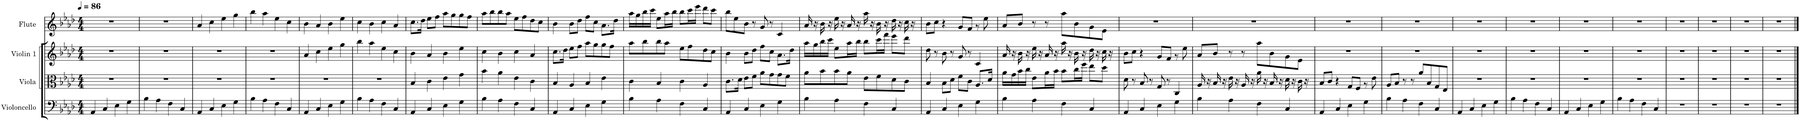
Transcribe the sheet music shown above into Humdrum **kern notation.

**kern	**kern	**kern	**kern
*part4	*part3	*part2	*part1
*staff4	*staff3	*staff2	*staff1
*I"Violoncello	*I"Viola	*I"Violin 1	*I"Flute
*I'Vc.	*I'Vla.	*I'Vln. 1	*I'Fl.
*clefF4	*clefC3	*clefG2	*clefG2
*k[b-e-a-d-]	*k[b-e-a-d-]	*k[b-e-a-d-]	*k[b-e-a-d-]
*M4/4	*M4/4	*M4/4	*M4/4
*MM86	*MM86	*MM86	*MM86
=1	=1	=1	=1
4AA-/	1r	1r	1r
4C/	.	.	.
4E-\	.	.	.
4G\	.	.	.
=2	=2	=2	=2
4B-\	1r	1r	1r
4A-\	.	.	.
4F\	.	.	.
4C/	.	.	.
=3	=3	=3	=3
4AA-/	1r	1r	4a-/
4C/	.	.	4cc\
4E-\	.	.	4ee-\
4G\	.	.	4gg\
=4	=4	=4	=4
4B-\	1r	1r	4bb-\
4A-\	.	.	4aa-\
4F\	.	.	4ee-\
4C/	.	.	4cc\
=5	=5	=5	=5
4AA-/	1r	4a-/	4b-\
4C/	.	4cc\	4a-/
4E-\	.	4ee-\	4b-\
4G\	.	4gg\	4ee-\
=6	=6	=6	=6
4B-\	1r	4bb-\	4cc\
4A-\	.	4aa-\	4b-\
4F\	.	4ee-\	4cc\
4C/	.	4cc\	4a-/
=7	=7	=7	=7
4AA-/	4B-/	4b-\	8.cc\L
.	.	.	16dd-\Jk
4C/	4c\	4a-/	8ee-\L
.	.	.	8ff\J
4E-\	4e-\	4b-\	8aa-\L
.	.	.	8gg\
4G\	4g\	4ee-\	8gg\
.	.	.	8ff\J
=8	=8	=8	=8
4B-\	4b-\	4cc\	8aa-\L
.	.	.	8bb-\
4A-\	4a-\	4b-\	8bb-\
.	.	.	8aa-\J
4F\	4e-\	4cc\	8ee-\L
.	.	.	8ff\
4C/	4c\	4a-/	8dd-\
.	.	.	8cc\J
=9	=9	=9	=9
4AA-/	4B-/	8.cc\L	4b-\
.	.	16dd-\Jk	.
4C/	4A-/	8ee-\L	8b-\L
.	.	8ff\J	8dd-\J
4E-\	4B-/	8aa-\L	8ff\L
.	.	8gg\	8cc\J
4G\	4e-\	8gg\	8.a-\L
.	.	8ff\J	.
.	.	.	16dd-\Jk
=10	=10	=10	=10
4B-\	4c\	8aa-\L	16aa-\LL
.	.	.	16gg\
.	.	8bb-\	16bb-\
.	.	.	16ccc\JJ
4A-\	4B-/	8bb-\	8ee-\L
.	.	8aa-\J	16aa-\L
.	.	.	16bb-\JJ
4F\	4c\	8ee-\L	8bb-\L
.	.	8ff\	16ccc\L
.	.	.	16eee-\JJ
4C/	4A-/	8dd-\	8ddd-\L
.	.	8cc\J	8ccc\J
=11	=11	=11	=11
4AA-/	8.c\L	4b-\	8bb-\L
.	.	.	8ee-\
.	16d-\Jk	.	.
4C/	8e-\L	8b-\L	8b-\J
.	8f\J	8dd-\J	8r
4E-\	8a-\L	8ff\L	8g/
.	8g\	8cc\J	8r
4G\	8g\	8.a-\L	4c/
.	8f\J	.	.
.	.	16dd-\Jk	.
=12	=12	=12	=12
4B-\	8a-\L	16aa-\LL	16a-/
.	.	16gg\	16r
.	8b-\	16bb-\	16b-\
.	.	16ccc\JJ	16r
4A-\	8b-\	8ee-\L	16ee-\
.	.	.	16r
.	8a-\J	16aa-\L	16a-/
.	.	16bb-\JJ	16r
4F\	8e-\L	8bb-\L	16aa-\
.	.	.	16r
.	8f\	16ccc\L	16b-\
.	.	16fff\JJ	16r
4C/	8d-\	8eee-\L	16dd-\
.	.	.	16r
.	8c\J	8ddd-\J	16cc\
.	.	.	16r
=13	=13	=13	=13
4AA-/	4B-/	8dd-\	8b-\L
.	.	8r	8cc\J
4C/	8B-\L	8b-\	4r
.	8d-\J	8r	.
4E-\	8f\L	8g/	8g/L
.	8c\J	8r	8f/J
4G\	8.A-/L	4c/	8rg
.	.	.	8ee-\
.	16d-/Jk	.	.
=14	=14	=14	=14
4B-\	16a-\LL	16a-/	8a-/L
.	16g\	16r	.
.	16b-\	16b-\	8b-/J
.	16cc\JJ	16r	.
4A-\	8e-\L	16ee-\	8r
.	.	16r	.
.	16a-\L	16a-/	8r
.	16b-\JJ	16r	.
4F\	8b-\L	16aa-\	8aa-\L
.	.	16r	.
.	16cc\L	16b-\	8b-\
.	16ff\JJ	16r	.
4C/	8ee-\L	16dd-\	8g\
.	.	16r	.
.	8dd-\J	16cc\	8e-\J
.	.	16r	.
=15	=15	=15	=15
4AA-/	8d-\	8b-\L	1r
.	8r	8cc\J	.
4C/	8B-/	4r	.
.	8r	.	.
4E-\	8G/	8g/L	.
.	8r	8f/J	.
4G\	4C/	8rg	.
.	.	8ee-\	.
=16	=16	=16	=16
4B-\	16A-/	8a-/L	1r
.	16r	.	.
.	16B-/	8b-/J	.
.	16r	.	.
4A-\	16e-\	8r	.
.	16r	.	.
.	16A-/	8r	.
.	16r	.	.
4F\	16a-\	8aa-\L	.
.	16r	.	.
.	16B-/	8b-\	.
.	16r	.	.
4C/	16d-\	8g\	.
.	16r	.	.
.	16c\	8e-\J	.
.	16r	.	.
=17	=17	=17	=17
4AA-/	8B-/L	1r	1r
.	8c/J	.	.
4C/	4r	.	.
4E-\	8G/L	.	.
.	8F/J	.	.
4G\	8rA	.	.
.	8e-\	.	.
=18	=18	=18	=18
4B-\	8A-/L	1r	1r
.	8B-/J	.	.
4A-\	8r	.	.
.	8r	.	.
4F\	8a-/L	.	.
.	8B-/	.	.
4C/	8G/	.	.
.	8E-/J	.	.
=19	=19	=19	=19
4AA-/	1r	1r	1r
4C/	.	.	.
4E-\	.	.	.
4G\	.	.	.
=20	=20	=20	=20
4B-\	1r	1r	1r
4A-\	.	.	.
4F\	.	.	.
4C/	.	.	.
=21	=21	=21	=21
4AA-/	1r	1r	1r
4C/	.	.	.
4E-\	.	.	.
4G\	.	.	.
=22	=22	=22	=22
4B-\	1r	1r	1r
4A-\	.	.	.
4F\	.	.	.
4C/	.	.	.
=23	=23	=23	=23
1r	1r	1r	1r
=24	=24	=24	=24
1r	1r	1r	1r
=25	=25	=25	=25
1r	1r	1r	1r
=26	=26	=26	=26
1r	1r	1r	1r
==	==	==	==
*-	*-	*-	*-
